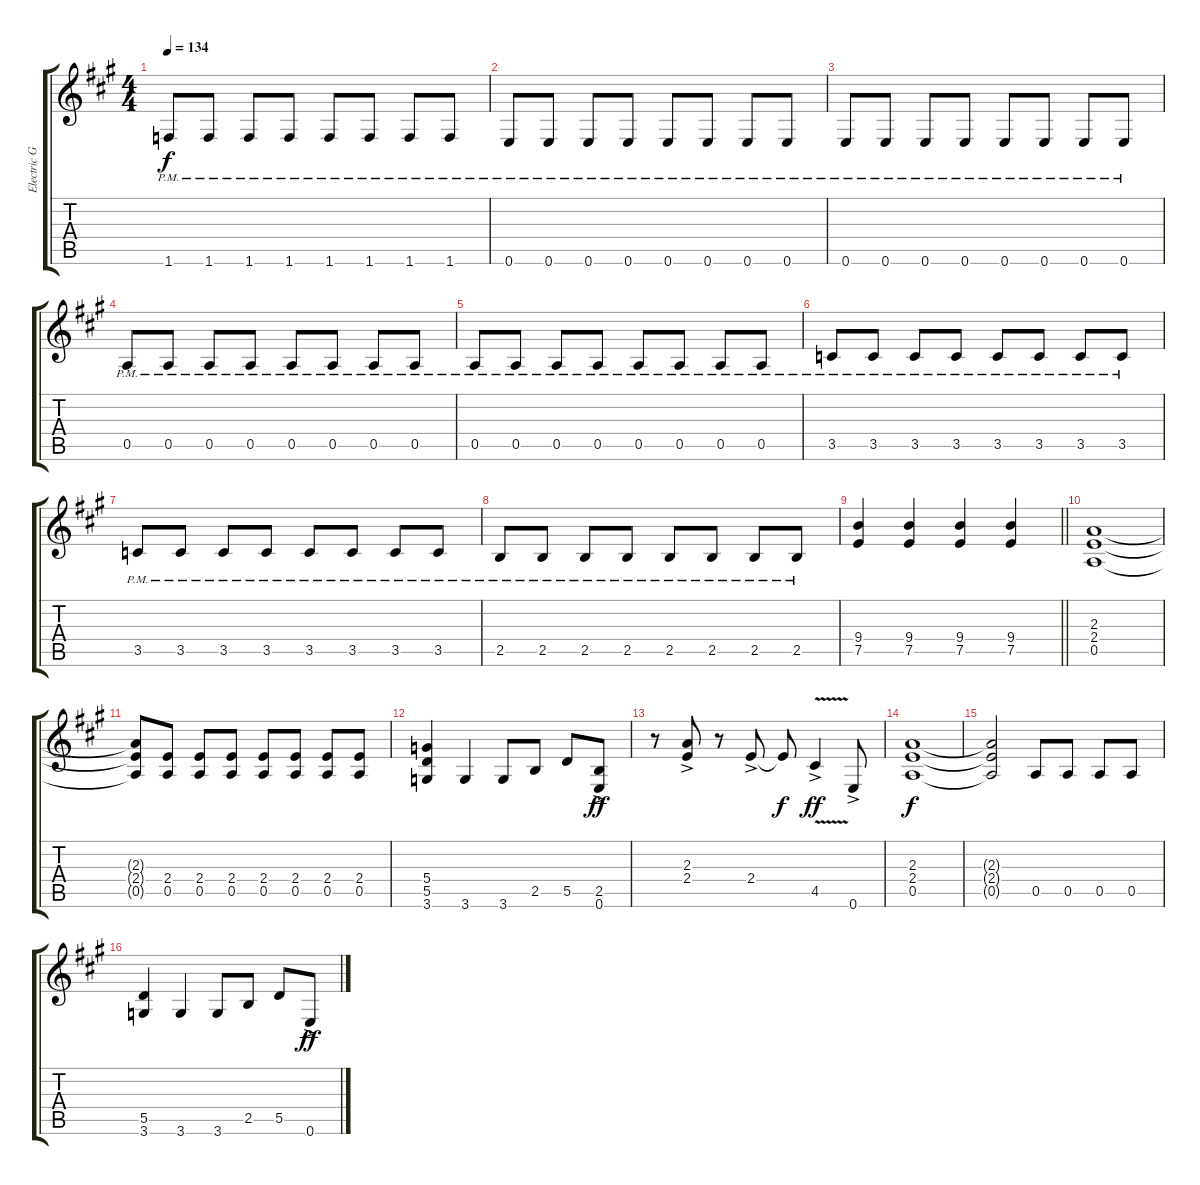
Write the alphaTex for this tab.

\track ("Electric Gtr.(with overdub)" "Electric G") {instrument overdrivenguitar}
\staff {score tabs}
\tuning (E4 B3 G3 D3 A2 E2) {hide}
\ts (4 4)
\tempo 134
\clef g2
\ks a
1.6{pm}.8{dy f} 1.6{pm}.8 1.6{pm}.8 1.6{pm}.8 1.6{pm}.8 1.6{pm}.8 1.6{pm}.8 1.6{pm}.8 |
0.6{pm}.8 0.6{pm}.8 0.6{pm}.8 0.6{pm}.8 0.6{pm}.8 0.6{pm}.8 0.6{pm}.8 0.6{pm}.8 |
0.6{pm}.8 0.6{pm}.8 0.6{pm}.8 0.6{pm}.8 0.6{pm}.8 0.6{pm}.8 0.6{pm}.8 0.6{pm}.8 |
0.5{pm}.8 0.5{pm}.8 0.5{pm}.8 0.5{pm}.8 0.5{pm}.8 0.5{pm}.8 0.5{pm}.8 0.5{pm}.8 |
0.5{pm}.8 0.5{pm}.8 0.5{pm}.8 0.5{pm}.8 0.5{pm}.8 0.5{pm}.8 0.5{pm}.8 0.5{pm}.8 |
3.5{pm}.8 3.5{pm}.8 3.5{pm}.8 3.5{pm}.8 3.5{pm}.8 3.5{pm}.8 3.5{pm}.8 3.5{pm}.8 |
3.5{pm}.8 3.5{pm}.8 3.5{pm}.8 3.5{pm}.8 3.5{pm}.8 3.5{pm}.8 3.5{pm}.8 3.5{pm}.8 |
2.5{pm}.8 2.5{pm}.8 2.5{pm}.8 2.5{pm}.8 2.5{pm}.8 2.5{pm}.8 2.5{pm}.8 2.5{pm}.8 |
\barLineRight lightlight
(9.4 7.5).4 (9.4 7.5).4 (9.4 7.5).4 (9.4 7.5).4 |
(2.3 2.4 0.5).1 |
(2.3{t} 2.4{t} 0.5{t}).8 (2.4 0.5).8 (2.4 0.5).8 (2.4 0.5).8 (2.4 0.5).8 (2.4 0.5).8 (2.4 0.5).8 (2.4 0.5).8 |
(5.4 5.5 3.6).4 3.6.4 3.6.8 2.5.8 5.5.8 (2.5{ac} 0.6{ac}).8{dy ff} |
r.8 (2.3{ac} 2.4{ac}).8 r.8 2.4{ac}.8 2.4{t}.8{dy f} 4.5{v ac}.4{dy ff} 0.6{ac}.8 |
(2.3 2.4 0.5).1{dy f} |
(2.3{t} 2.4{t} 0.5{t}).2 0.5.8 0.5.8 0.5.8 0.5.8 |
(5.5 3.6).4 3.6.4 3.6.8 2.5.8 5.5.8 0.6{ac}.8{dy ff}
